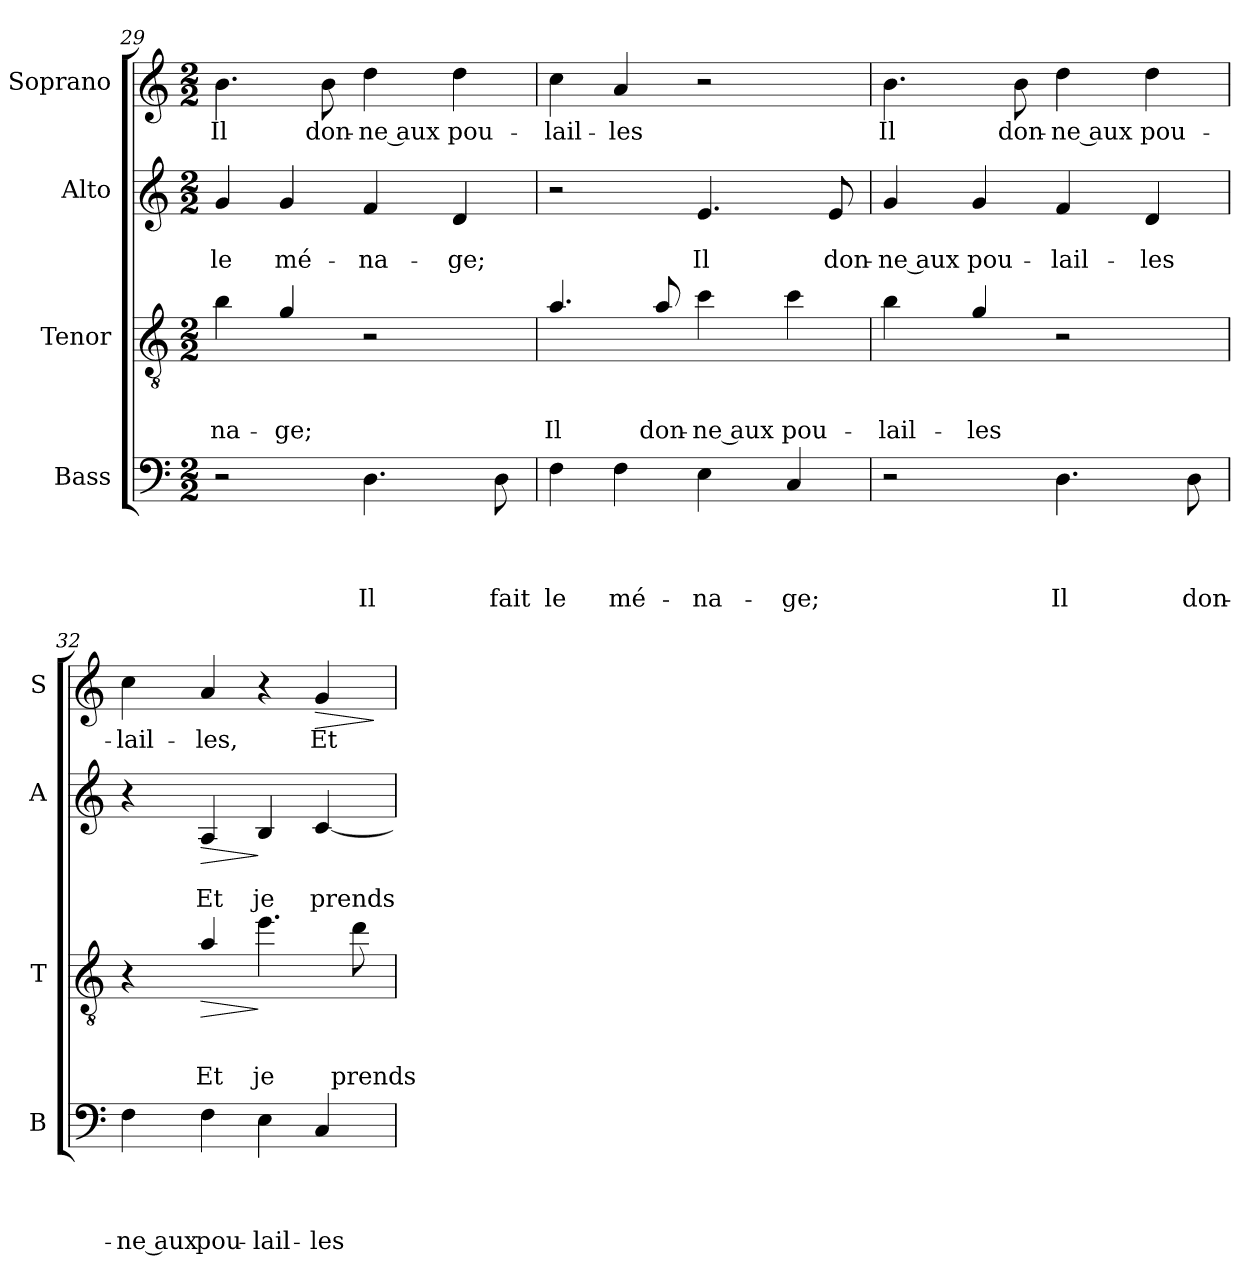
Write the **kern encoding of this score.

**kern	**text	**text	**text	**text	**kern	**text	**text	**text	**dynam	**kern	**text	**text	**dynam	**kern	**text	**dynam
*part4	*part4	*part4	*part4	*part4	*part3	*part3	*part3	*part3	*part3	*part2	*part2	*part2	*part2	*part1	*part1	*part1
*staff4	*staff4	*staff4	*staff4	*staff4	*staff3	*staff3	*staff3	*staff3	*staff3	*staff2	*staff2	*staff2	*staff2	*staff1	*staff1	*staff1
*I"Bass	*	*	*	*	*I"Tenor	*	*	*	*	*I"Alto	*	*	*	*I"Soprano	*	*
*I'B	*	*	*	*	*I'T	*	*	*	*	*I'A	*	*	*	*I'S	*	*
*clefF4	*	*	*	*	*clefGv2	*	*	*	*	*clefG2	*	*	*	*clefG2	*	*
*	*	*	*	*	*ITrd7c12	*	*	*	*	*	*	*	*	*	*	*
*k[]	*	*	*	*	*k[]	*	*	*	*	*k[]	*	*	*	*k[]	*	*
*C:	*	*	*	*	*C:	*	*	*	*	*C:	*	*	*	*C:	*	*
*M2/2	*	*	*	*	*M2/2	*	*	*	*	*M2/2	*	*	*	*M2/2	*	*
=29	=29	=29	=29	=29	=29	=29	=29	=29	=29	=29	=29	=29	=29	=29	=29	=29
!	!	!	!	!	!	!	!	!LO:LY:b	!	!	!	!	!	!	!	!
!	!	!	!	!	!	!	!	!	!	!	!	!LO:LY:b	!	!	!	!
!	!	!	!	!	!	!	!	!	!	!	!	!	!	!	!LO:LY:b	!
2r	.	.	.	.	4B\	.	.	-na-	.	4g/	.	le	.	4.b\	Il	.
!	!	!	!	!	!	!	!	!LO:LY:b	!	!	!	!	!	!	!	!
!	!	!	!	!	!	!	!	!	!	!	!	!LO:LY:b	!	!	!	!
.	.	.	.	.	4G/	.	.	-ge;	.	4g/	.	mé-	.	.	.	.
!	!	!	!	!	!	!	!	!	!	!	!	!	!	!	!LO:LY:b	!
.	.	.	.	.	.	.	.	.	.	.	.	.	.	8b\	don-	.
!	!	!	!	!LO:LY:b	!	!	!	!	!	!	!	!	!	!	!	!
!	!	!	!	!	!	!	!	!	!	!	!	!LO:LY:b	!	!	!	!
!	!	!	!	!	!	!	!	!	!	!	!	!	!	!	!LO:LY:b	!
4.D\	.	.	.	Il	2r	.	.	.	.	4f/	.	-na-	.	4dd\	ne aux	.
!	!	!	!	!	!	!	!	!	!	!	!	!LO:LY:b	!	!	!	!
!	!	!	!	!	!	!	!	!	!	!	!	!	!	!	!LO:LY:b	!
.	.	.	.	.	.	.	.	.	.	4d/	.	-ge;	.	4dd\	pou-	.
!	!	!	!	!LO:LY:b	!	!	!	!	!	!	!	!	!	!	!	!
8D\	.	.	.	fait	.	.	.	.	.	.	.	.	.	.	.	.
=30	=30	=30	=30	=30	=30	=30	=30	=30	=30	=30	=30	=30	=30	=30	=30	=30
!	!	!	!	!LO:LY:b	!	!	!	!	!	!	!	!	!	!	!	!
!	!	!	!	!	!	!	!	!LO:LY:b	!	!	!	!	!	!	!	!
!	!	!	!	!	!	!	!	!	!	!	!	!	!	!	!LO:LY:b	!
4F\	.	.	.	le	4.A/	.	.	Il	.	2r	.	.	.	4cc\	-lail-	.
!	!	!	!	!LO:LY:b	!	!	!	!	!	!	!	!	!	!	!	!
!	!	!	!	!	!	!	!	!	!	!	!	!	!	!	!LO:LY:b	!
4F\	.	.	.	mé-	.	.	.	.	.	.	.	.	.	4a/	-les	.
!	!	!	!	!	!	!	!	!LO:LY:b	!	!	!	!	!	!	!	!
.	.	.	.	.	8A/	.	.	don-	.	.	.	.	.	.	.	.
!	!	!	!	!LO:LY:b	!	!	!	!	!	!	!	!	!	!	!	!
!	!	!	!	!	!	!	!	!LO:LY:b	!	!	!	!	!	!	!	!
!	!	!	!	!	!	!	!	!	!	!	!	!LO:LY:b	!	!	!	!
4E\	.	.	.	-na-	4c\	.	.	ne aux	.	4.e/	.	Il	.	2r	.	.
!	!	!	!	!LO:LY:b	!	!	!	!	!	!	!	!	!	!	!	!
!	!	!	!	!	!	!	!	!LO:LY:b	!	!	!	!	!	!	!	!
4C/	.	.	.	-ge;	4c\	.	.	pou-	.	.	.	.	.	.	.	.
!	!	!	!	!	!	!	!	!	!	!	!	!LO:LY:b	!	!	!	!
.	.	.	.	.	.	.	.	.	.	8e/	.	don-	.	.	.	.
=31	=31	=31	=31	=31	=31	=31	=31	=31	=31	=31	=31	=31	=31	=31	=31	=31
!	!	!	!	!	!	!	!	!LO:LY:b	!	!	!	!	!	!	!	!
!	!	!	!	!	!	!	!	!	!	!	!	!LO:LY:b	!	!	!	!
!	!	!	!	!	!	!	!	!	!	!	!	!	!	!	!LO:LY:b	!
2r	.	.	.	.	4B\	.	.	-lail-	.	4g/	.	ne aux	.	4.b\	Il	.
!	!	!	!	!	!	!	!	!LO:LY:b	!	!	!	!	!	!	!	!
!	!	!	!	!	!	!	!	!	!	!	!	!LO:LY:b	!	!	!	!
.	.	.	.	.	4G/	.	.	-les	.	4g/	.	pou-	.	.	.	.
!	!	!	!	!	!	!	!	!	!	!	!	!	!	!	!LO:LY:b	!
.	.	.	.	.	.	.	.	.	.	.	.	.	.	8b\	don-	.
!	!	!	!	!LO:LY:b	!	!	!	!	!	!	!	!	!	!	!	!
!	!	!	!	!	!	!	!	!	!	!	!	!LO:LY:b	!	!	!	!
!	!	!	!	!	!	!	!	!	!	!	!	!	!	!	!LO:LY:b	!
4.D\	.	.	.	Il	2r	.	.	.	.	4f/	.	-lail-	.	4dd\	ne aux	.
!	!	!	!	!	!	!	!	!	!	!	!	!LO:LY:b	!	!	!	!
!	!	!	!	!	!	!	!	!	!	!	!	!	!	!	!LO:LY:b	!
.	.	.	.	.	.	.	.	.	.	4d/	.	-les	.	4dd\	pou-	.
!	!	!	!	!LO:LY:b	!	!	!	!	!	!	!	!	!	!	!	!
8D\	.	.	.	don-	.	.	.	.	.	.	.	.	.	.	.	.
=32	=32	=32	=32	=32	=32	=32	=32	=32	=32	=32	=32	=32	=32	=32	=32	=32
!	!	!	!	!LO:LY:b	!	!	!	!	!	!	!	!	!	!	!	!
!	!	!	!	!	!	!	!	!	!	!	!	!	!	!	!LO:LY:b	!
4F\	.	.	.	ne aux	4r	.	.	.	.	4r	.	.	.	4cc\	-lail-	.
!	!	!	!	!LO:LY:b	!	!	!	!	!	!	!	!	!	!	!	!
!	!	!	!	!	!	!	!	!LO:LY:b	!LO:HP:b	!	!	!	!	!	!	!
!	!	!	!	!	!	!	!	!	!	!	!	!LO:LY:b	!LO:HP:b	!	!	!
!	!	!	!	!	!	!	!	!	!	!	!	!	!	!	!LO:LY:b	!
4F\	.	.	.	pou-	4A/	.	.	Et	>	4A/	.	Et	>	4a/	-les,	.
!	!	!	!	!LO:LY:b	!	!	!	!	!	!	!	!	!	!	!	!
!	!	!	!	!	!	!	!	!LO:LY:b	!	!	!	!	!	!	!	!
!	!	!	!	!	!	!	!	!	!	!	!	!LO:LY:b	!	!	!	!
4E\	.	.	.	-lail-	4.e\	.	.	je	]	4B/	.	je	]	4r	.	.
!	!	!	!	!LO:LY:b	!	!	!	!	!	!	!	!	!	!	!	!
!	!	!	!	!	!	!	!	!	!	!	!	!LO:LY:b	!	!	!	!
!	!	!	!	!	!	!	!	!	!	!	!	!	!	!	!LO:LY:b	!LO:HP:b
4C/	.	.	.	-les	.	.	.	.	.	[4c/	.	prends	.	4g/	Et	>
!	!	!	!	!	!	!	!	!LO:LY:b	!	!	!	!	!	!	!	!
.	.	.	.	.	8d\	.	.	prends	.	.	.	.	.	.	.	.
.	.	.	.	.	.	.	.	.	.	.	.	.	.	.	.	]
=	=	=	=	=	=	=	=	=	=	=	=	=	=	=	=	=
*-	*-	*-	*-	*-	*-	*-	*-	*-	*-	*-	*-	*-	*-	*-	*-	*-
